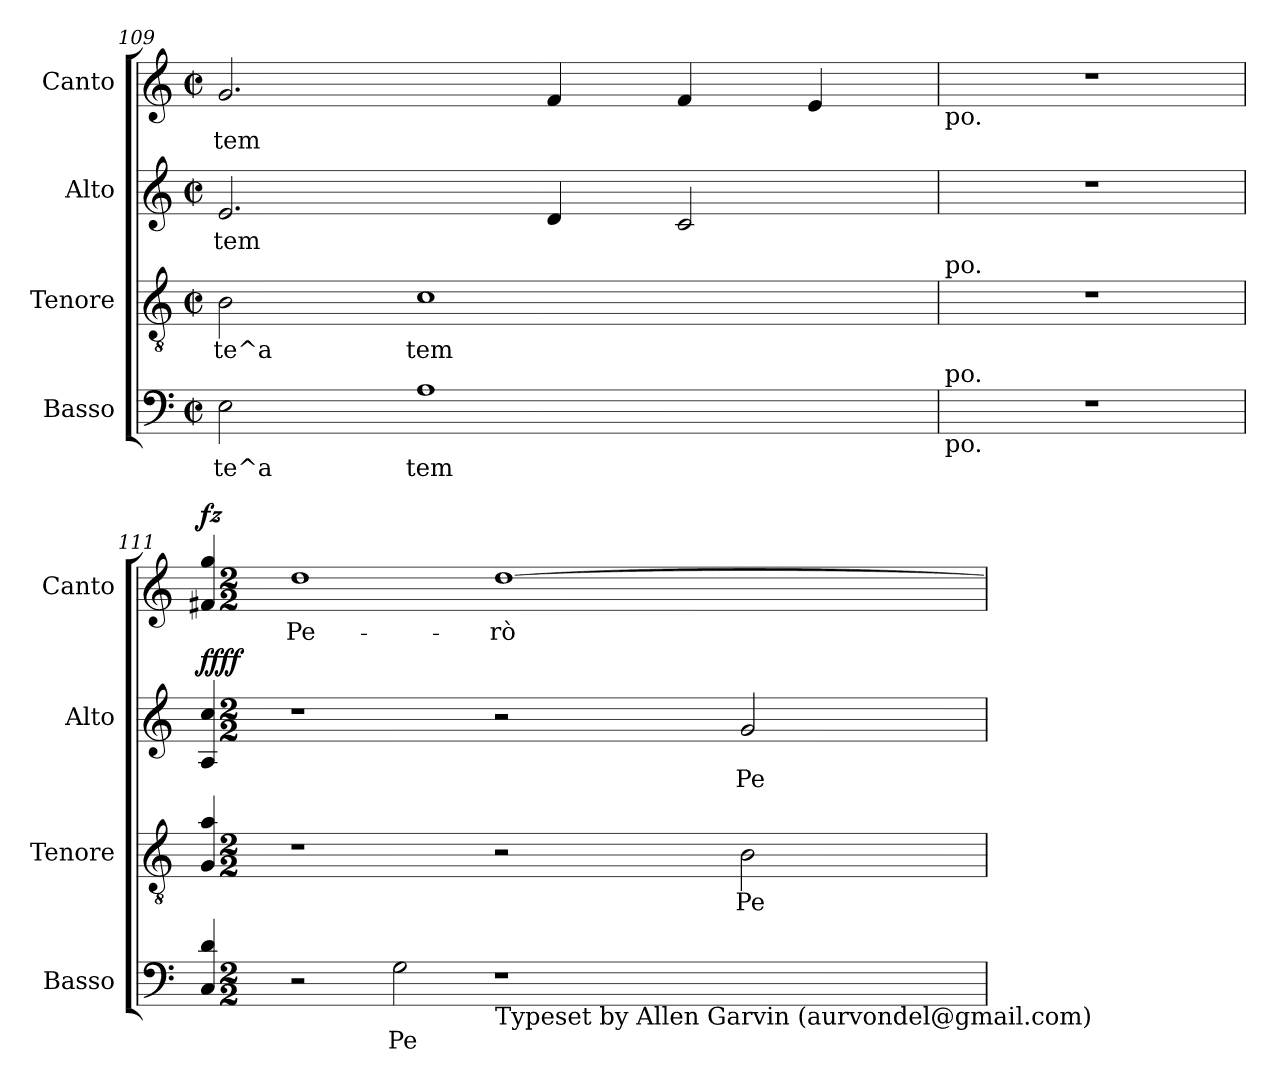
**kern	**text	**kern	**text	**kern	**text	**dynam	**kern	**text	**dynam
*part4	*part4	*part3	*part3	*part2	*part2	*part2	*part1	*part1	*part1
*staff4	*staff4	*staff3	*staff3	*staff2	*staff2	*staff2	*staff1	*staff1	*staff1
*I"Basso	*	*I"Tenore	*	*I"Alto	*	*	*I"Canto	*	*
*I'Basso	*	*I'Tenore	*	*I'Alto	*	*	*I'Canto	*	*
*clefF4	*	*clefGv2	*	*clefG2	*	*	*clefG2	*	*
*k[]	*	*k[]	*	*k[]	*	*	*k[]	*	*
*C:	*	*C:	*	*C:	*	*	*C:	*	*
*M2/2	*	*M2/2	*	*M2/2	*	*	*M2/2	*	*
*met(c|)	*	*met(c|)	*	*met(c|)	*	*	*met(c|)	*	*
=109	=109	=109	=109	=109	=109	=109	=109	=109	=109
!	!LO:LY:b:cj	!	!LO:LY:b:cj	!	!LO:LY:b:cj	!	!	!LO:LY:b:cj	!
2E\	te^a	2B\	te^a	2.e/	tem	.	2.g/	tem	.
!	!LO:LY:b:cj	!	!LO:LY:b:cj	!	!	!	!	!	!
1A	tem	1c	tem	.	.	.	.	.	.
!	!	!	!	!	!LO:LY:b:cj	!	!	!LO:LY:b:cj	!
.	.	.	.	4d/	.	.	4f/	.	.
!	!	!	!	!	!LO:LY:b:cj	!	!	!LO:LY:b:cj	!
.	.	.	.	2c/	.	.	4f/	.	.
!	!	!	!	!	!	!	!	!LO:LY:b:cj	!
.	.	.	.	.	.	.	4e/	.	.
=110	=110	=110	=110	=110	=110	=110	=110	=110	=110
!	!	!	!	!	!	!	!LO:TX:b:t=po.	!	!
!	!	!LO:TX:a:t=po.	!	!	!	!	!	!	!
!LO:TX:a:t=po.	!	!	!	!	!	!	!	!	!
!LO:TX:b:t=po.	!	!	!	!	!	!	!	!	!
1r	.	1r	.	1r	.	.	1r	.	.
!!LO:PB:g=z
=111!	=111!	=111!	=111!	=111!	=111!	=111!	=111!	=111!	=111!
!	!LO:LY:b:cj	!	!LO:LY:b:cj	!	!LO:LY:b:cj	!LO:DY:b	!	!LO:LY:b:cj	!LO:DY:b
4d/ 4C/	.	4a/ 4G/	.	4cc/ 4A/	.	ffff	4gg/ 4f#X/	.	fz
*M2/2	*	*M2/2	*	*M2/2	*	*	*M2/2	*	*
*met(c|)	*	*met(c|)	*	*met(c|)	*	*	*met(c|)	*	*
!	!	!	!	!	!	!	!	!LO:LY:b:cj	!
2r	.	1r	.	1r	.	.	1dd	Pe-	.
!	!LO:LY:b:cj	!	!	!	!	!	!	!	!
2G\	Pe	.	.	.	.	.	.	.	.
!LO:TX:b:t=Typeset by Allen Garvin (aurvondel@gmail.com)	!	!	!	!	!	!	!	!	!
!	!	!	!	!	!	!	!	!LO:LY:b:cj	!
1r	.	2r	.	2r	.	.	[>1dd	-rò	.
!	!	!	!LO:LY:b:cj	!	!LO:LY:b:cj	!	!	!	!
.	.	2B\	Pe	2g/	Pe	.	.	.	.
=	=	=	=	=	=	=	=	=	=
*-	*-	*-	*-	*-	*-	*-	*-	*-	*-
